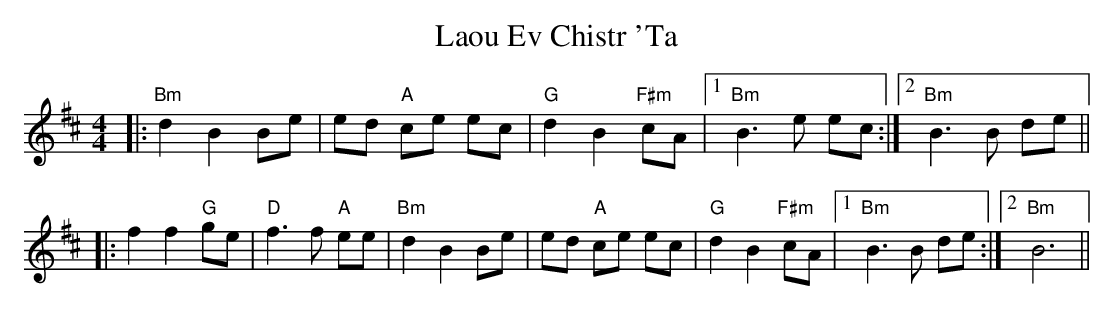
X:1
T: Ev Chistr 'Ta, Laou
M: 4/4
L: 1/8
K: Bmin
|:"Bm"d2 B2 Be| ed "A"ce ec | "G"d2 B2 "F#m"cA |1 "Bm"B3e ec :|2 "Bm"B3B de ||
|: f2 f2 "G"ge | "D"f3f "A"ee | "Bm"d2 B2 Be | ed "A"ce ec | "G"d2 B2 "F#m"cA |1 "Bm"B3B de :|2 "Bm"B6 ||
